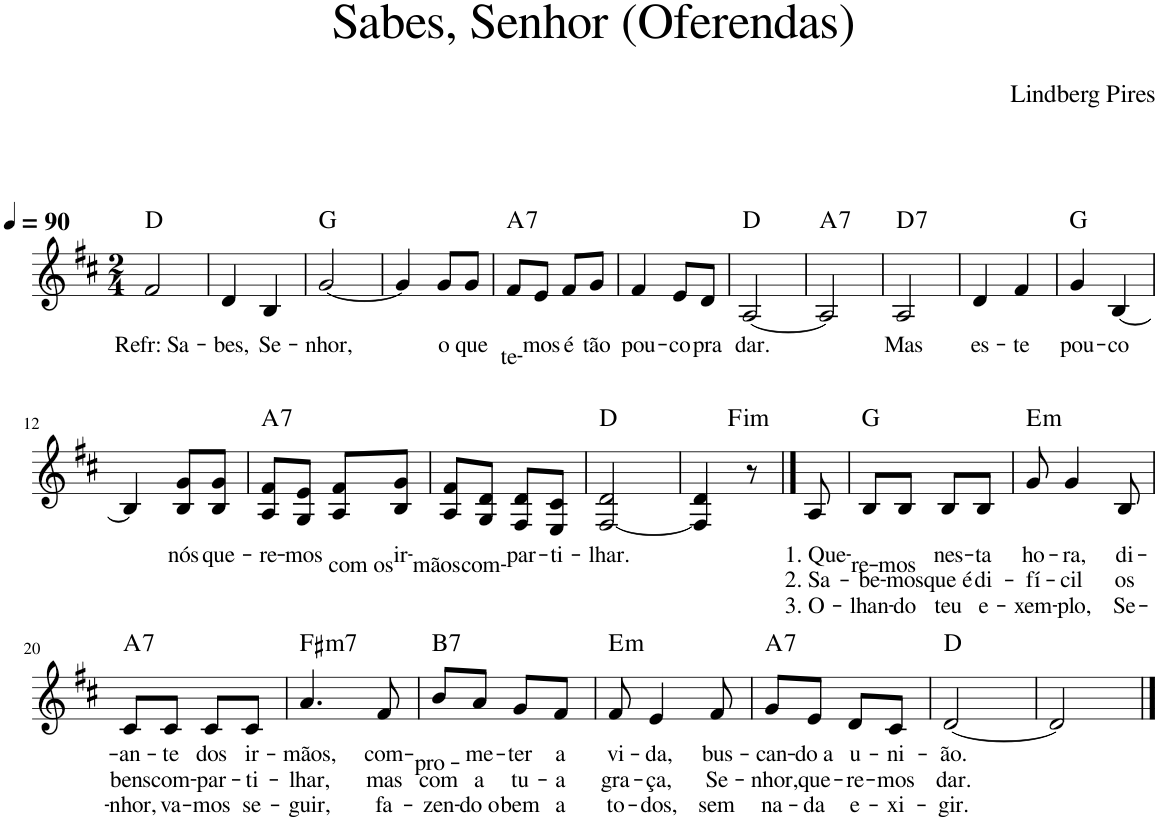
**kern	**text	**text	**text	**harte
*part1	*part1	*part1	*part1	*part1
*staff1	*staff1	*staff1	*staff1	*
*I"Voz	*	*	*	*
*I'Vo.	*	*	*	*
*clefG2	*	*	*	*
*k[f#c#]	*	*	*	*
*M2/4	*	*	*	*
*MM90	*	*	*	*
=1	=1	=1	=1	=1
!	!LO:LY:b	!	!	!
2f#/	Refr: Sa-	.	.	D:maj
=2	=2	=2	=2	=2
!	!LO:LY:b	!	!	!
4d/	-bes,	.	.	.
!	!LO:LY:b	!	!	!
4B/	Se-	.	.	.
=3	=3	=3	=3	=3
!	!LO:LY:b	!	!	!
[2g/	-nhor,	.	.	G:maj
=4	=4	=4	=4	=4
4g/]	.	.	.	.
!	!LO:LY:b	!	!	!
8g/L	o	.	.	.
!	!LO:LY:b	!	!	!
8g/J	que	.	.	.
=5	=5	=5	=5	=5
!	!LO:LY:b	!	!	!LO:H:kt=7
8f#/L	te-	.	.	A:7
!	!LO:LY:b	!	!	!
8e/J	-mos	.	.	.
!	!LO:LY:b	!	!	!
8f#/L	é	.	.	.
!	!LO:LY:b	!	!	!
8g/J	tão	.	.	.
=6	=6	=6	=6	=6
!	!LO:LY:b	!	!	!
4f#/	pou-	.	.	.
!	!LO:LY:b	!	!	!
8e/L	-co	.	.	.
!	!LO:LY:b	!	!	!
8d/J	pra	.	.	.
=7	=7	=7	=7	=7
!	!LO:LY:b	!	!	!
[2A/	dar.	.	.	D:maj
=8	=8	=8	=8	=8
!	!	!	!	!LO:H:kt=7
2A/]	.	.	.	A:7
=9	=9	=9	=9	=9
!	!LO:LY:b	!	!	!LO:H:kt=7
2A/	Mas	.	.	D:7
=10	=10	=10	=10	=10
!	!LO:LY:b	!	!	!
4d/	es-	.	.	.
!	!LO:LY:b	!	!	!
4f#/	-te	.	.	.
=11	=11	=11	=11	=11
!	!LO:LY:b	!	!	!
4g/	pou-	.	.	G:maj
!	!LO:LY:b	!	!	!
[4B/	-co	.	.	.
!!LO:LB:g=z
=12	=12	=12	=12	=12
4B/]	.	.	.	.
!	!LO:LY:b	!	!	!
8B/ 8g/L	nós	.	.	.
!	!LO:LY:b	!	!	!
8B/ 8g/J	que-	.	.	.
=13	=13	=13	=13	=13
!	!LO:LY:b	!	!	!LO:H:kt=7
8A/ 8f#/L	-re-	.	.	A:7
!	!LO:LY:b	!	!	!
8G/ 8e/J	-mos	.	.	.
!	!LO:LY:b	!	!	!
8A/ 8f#/L	com os	.	.	.
!	!LO:LY:b	!	!	!
8B/ 8g/J	ir-	.	.	.
=14	=14	=14	=14	=14
!	!LO:LY:b	!	!	!
8A/ 8f#/L	-mãos	.	.	.
!	!LO:LY:b	!	!	!
8G/ 8d/J	com-	.	.	.
!	!LO:LY:b	!	!	!
8F#/ 8d/L	-par-	.	.	.
!	!LO:LY:b	!	!	!
8E/ 8c#/J	-ti-	.	.	.
=15	=15	=15	=15	=15
!	!LO:LY:b	!	!	!
[2F#/ 2d/	-lhar.	.	.	D:maj
=16	=16	=16	=16	=16
*^	*	*	*	*
4F#/] 4d/	8ryy	.	.	.	.
!	!	!	!	!	!LO:H:kt=im
.	4ryy	.	.	.	.
8r	.	.	.	.	.
==17	==17	==17	==17	==17	==17
!	!	!LO:LY:b	!LO:LY:b	!LO:LY:b	!
*v	*v	*	*	*	*
8A/	1. Que-	2. Sa-	3. O-	.
=18	=18	=18	=18	=18
!	!LO:LY:b	!LO:LY:b	!LO:LY:b	!
8B/L	-re-	-be-	-lhan-	G:maj
!	!LO:LY:b	!LO:LY:b	!LO:LY:b	!
8B/J	-mos	-mos	-do	.
!	!LO:LY:b	!LO:LY:b	!LO:LY:b	!
8B/L	nes-	que é	teu	.
!	!LO:LY:b	!LO:LY:b	!LO:LY:b	!
8B/J	-ta	di-	e-	.
=19	=19	=19	=19	=19
!	!LO:LY:b	!LO:LY:b	!LO:LY:b	!LO:H:kt=m
8g/	ho-	-fí-	-xem-	E:min
!	!LO:LY:b	!LO:LY:b	!LO:LY:b	!
4g/	-ra,	-cil	-plo,	.
!	!LO:LY:b	!LO:LY:b	!LO:LY:b	!
8B/	di-	os	Se-	.
!!LO:LB:g=z
=20	=20	=20	=20	=20
!	!LO:LY:b	!LO:LY:b	!LO:LY:b	!LO:H:kt=7
8c#/L	-an-	bens	-nhor,	A:7
!	!LO:LY:b	!LO:LY:b	!LO:LY:b	!
8c#/J	-te	com-	va-	.
!	!LO:LY:b	!LO:LY:b	!LO:LY:b	!
8c#/L	dos	-par-	-mos	.
!	!LO:LY:b	!LO:LY:b	!LO:LY:b	!
8c#/J	ir-	-ti-	se-	.
=21	=21	=21	=21	=21
!	!LO:LY:b	!LO:LY:b	!LO:LY:b	!LO:H:kt=m7
4.a/	-mãos,	-lhar,	-guir,	F#:min7
!	!LO:LY:b	!LO:LY:b	!LO:LY:b	!
8f#/	com-	mas	fa-	.
=22	=22	=22	=22	=22
!	!LO:LY:b	!LO:LY:b	!LO:LY:b	!LO:H:kt=7
8b/L	-pro-	com	-zen-	B:7
!	!LO:LY:b	!LO:LY:b	!LO:LY:b	!
8a/J	-me-	a	-do o	.
!	!LO:LY:b	!LO:LY:b	!LO:LY:b	!
8g/L	-ter	tu-	bem	.
!	!LO:LY:b	!LO:LY:b	!LO:LY:b	!
8f#/J	a	-a	a	.
=23	=23	=23	=23	=23
!	!LO:LY:b	!LO:LY:b	!LO:LY:b	!LO:H:kt=m
8f#/	vi-	gra-	to-	E:min
!	!LO:LY:b	!LO:LY:b	!LO:LY:b	!
4e/	-da,	-ça,	-dos,	.
!	!LO:LY:b	!LO:LY:b	!LO:LY:b	!
8f#/	bus-	Se-	sem	.
=24	=24	=24	=24	=24
!	!LO:LY:b	!LO:LY:b	!LO:LY:b	!LO:H:kt=7
8g/L	-can-	-nhor,	na-	A:7
!	!LO:LY:b	!LO:LY:b	!LO:LY:b	!
8e/J	-do a	que-	-da	.
!	!LO:LY:b	!LO:LY:b	!LO:LY:b	!
8d/L	u-	-re-	e-	.
!	!LO:LY:b	!LO:LY:b	!LO:LY:b	!
8c#/J	-ni-	-mos	-xi-	.
=25	=25	=25	=25	=25
!	!LO:LY:b	!LO:LY:b	!LO:LY:b	!
[2d/	-ão.	dar.	-gir.	D:maj
=26	=26	=26	=26	=26
2d/]	.	.	.	.
==	==	==	==	==
*-	*-	*-	*-	*-
